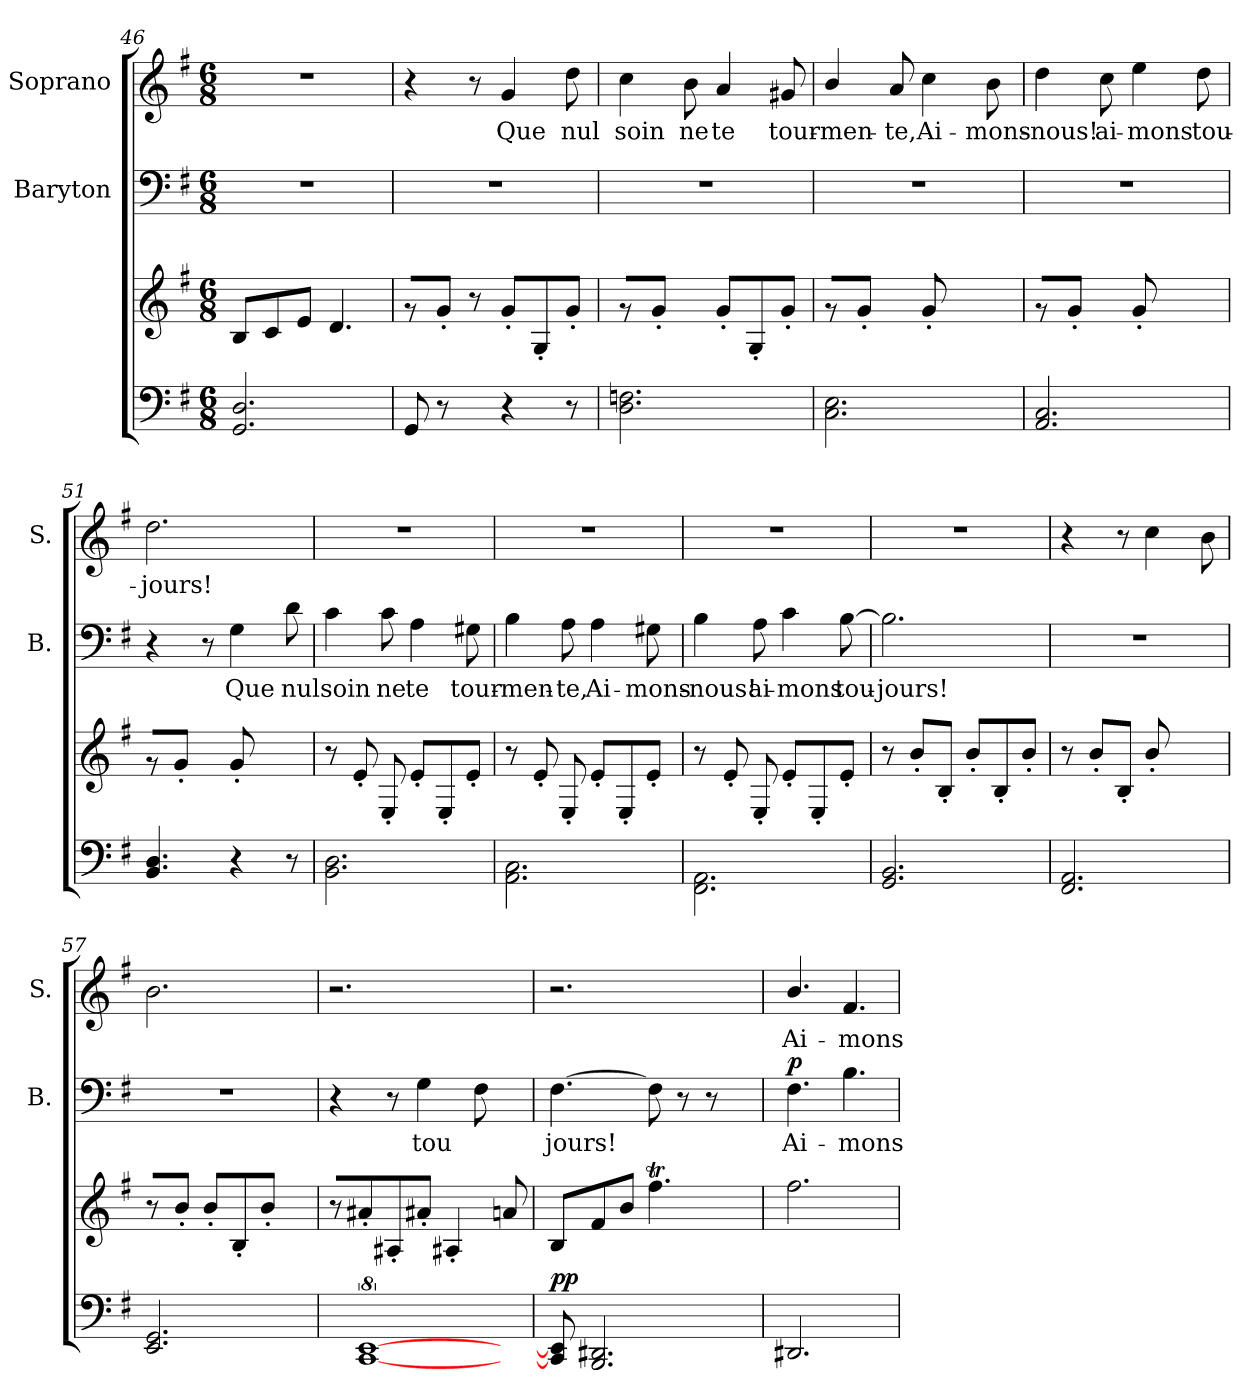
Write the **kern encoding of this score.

**kern	**kern	**dynam	**kern	**text	**dynam	**kern	**text
*part3	*part3	*part3	*part2	*part2	*part2	*part1	*part1
*staff4	*staff3	*staff3/4	*staff2	*staff2	*staff2	*staff1	*staff1
*	*	*	*I"Baryton	*	*	*I"Soprano	*
*	*	*	*I'B.	*	*	*I'S.	*
*clefF4	*clefG2	*	*clefF4	*	*	*clefG2	*
*k[f#]	*k[f#]	*	*k[f#]	*	*	*k[f#]	*
*M6/8	*M6/8	*	*M6/8	*	*	*M6/8	*
=46	=46	=46	=46	=46	=46	=46	=46
2.Di/ 2.GGi/	8Bj/L	.	2.r	.	.	2.r	.
.	8cj/	.	.	.	.	.	.
.	8ej/J	.	.	.	.	.	.
.	4.dj/	.	.	.	.	.	.
=47	=47	=47	=47	=47	=47	=47	=47
8GGi/	8r	.	2.r	.	.	4r	.
8r	8g'<j/J	.	.	.	.	.	.
8ryy	8r	.	.	.	.	8r	.
4r	8g'<j/L	.	.	.	.	4gj/	Que
.	8G'<j/	.	.	.	.	.	.
8r	8g'<j/J	.	.	.	.	8ddj\	nul
!!LO:PB:g=z
=48	=48	=48	=48	=48	=48	=48	=48
2.Di\ 2.Fni\	8r	.	2.r	.	.	4ccj\	soin
.	8g'<j/J	.	.	.	.	.	.
.	8ryy	.	.	.	.	8bj\	ne
.	8g'<'<j/L	.	.	.	.	4aj/	te
.	8G'<j/	.	.	.	.	.	.
.	8g'<j/J	.	.	.	.	8g#Xj/	tour-
=49	=49	=49	=49	=49	=49	=49	=49
2.Ei\ 2.Ci\	8r	.	2.r	.	.	4bj/	men-
.	8g'<j/J	.	.	.	.	.	.
.	8ryy	.	.	.	.	8aj/	te,
.	8g'<j/	.	.	.	.	4ccj\	Ai-
.	4ryy	.	.	.	.	.	.
.	.	.	.	.	.	8bj\	mons-
=50	=50	=50	=50	=50	=50	=50	=50
2.Ci/ 2.AAi/	8r	.	2.r	.	.	4ddj\	nous!
.	8g'<j/J	.	.	.	.	.	.
.	8ryy	.	.	.	.	8ccj\	ai-
.	8g'<'<j/	.	.	.	.	4eej\	mons
.	4ryy	.	.	.	.	.	.
.	.	.	.	.	.	8ddj\	tou-
=51	=51	=51	=51	=51	=51	=51	=51
4.BBi/ 4.Di/	8r	.	4r	.	.	2.ddj\	jours!
.	8g'<j/J	.	.	.	.	.	.
.	8ryy	.	8r	.	.	.	.
4r	8g'<j/	.	4Gj\	Que	.	.	.
.	4ryy	.	.	.	.	.	.
8r	.	.	8dj\	nul	.	.	.
=52	=52	=52	=52	=52	=52	=52	=52
2.Di\ 2.BBi\	8r	.	4cj\	soin	.	2.r	.
.	8e'<j/	.	.	.	.	.	.
.	8E'<j/	.	8cj\	ne	.	.	.
.	8e'<j/L	.	4Aj\	te	.	.	.
.	8E'<j/	.	.	.	.	.	.
.	8e'<j/J	.	8G#Xj\	tour-	.	.	.
!!LO:LB:g=z
=53	=53	=53	=53	=53	=53	=53	=53
2.AAi\ 2.Ci\	8r	.	4Bj\	men-	.	2.r	.
.	8e'<j/	.	.	.	.	.	.
.	8E'<j/	.	8Aj\	te,	.	.	.
.	8e'<j/L	.	4Aj\	Ai-	.	.	.
.	8E'<j/	.	.	.	.	.	.
.	8e'<j/J	.	8G#Xj\	mons-	.	.	.
=54	=54	=54	=54	=54	=54	=54	=54
2.AAi\ 2.FF#i\	8r	.	4Bj\	nous!	.	2.r	.
.	8e'<j/	.	.	.	.	.	.
.	8E'<j/	.	8Aj\	ai-	.	.	.
.	8e'<j/L	.	4cj\	mons	.	.	.
.	8E'<j/	.	.	.	.	.	.
.	8e'<j/J	.	[8Bj\	tou-	.	.	.
=55	=55	=55	=55	=55	=55	=55	=55
2.GGi/ 2.BBi/	8r	.	2.Bj\]	jours!	.	2.r	.
.	8b'<j/L	.	.	.	.	.	.
.	8B'<j/J	.	.	.	.	.	.
.	8b'<j/L	.	.	.	.	.	.
.	8B'<j/	.	.	.	.	.	.
.	8b'<j/J	.	.	.	.	.	.
=56	=56	=56	=56	=56	=56	=56	=56
2.FF#i/ 2.AAi/	8r	.	2.r	.	.	4r	.
.	8b'<j/L	.	.	.	.	.	.
.	8B'<j/J	.	.	.	.	8r	.
.	8b'<j/	.	.	.	.	4ccj\	.
.	4ryy	.	.	.	.	.	.
.	.	.	.	.	.	8bj\	.
=57	=57	=57	=57	=57	=57	=57	=57
2.EEi/ 2.GGi/	8r	.	2.r	.	.	2.bj\	.
.	8b'<j/J	.	.	.	.	.	.
.	8b'<j/L	.	.	.	.	.	.
.	8B'<j/	.	.	.	.	.	.
.	8b'<j/J	.	.	.	.	.	.
.	8ryy	.	.	.	.	.	.
!!LO:LB:g=z
=58	=58	=58	=58	=58	=58	=58	=58
8ryy	8r	.	4r	.	.	2.r	.
[8%5CCi/ [8%5EEi/	8a#X'<j/L	.	.	.	.	.	.
.	8A#X'<j/J	.	8r	.	.	.	.
.	8a#X'<j/J	.	4Gj\	tou	.	.	.
.	4A#X'<j/	.	.	.	.	.	.
.	.	.	8F#j\	.	.	.	.
8ryy	8aZ/	.	8ryy	.	.	8ryy	.
=59	=59	=59	=59	=59	=59	=59	=59
!	!	!LO:DY:a=2	!	!	!	!	!
8CCi]/ 8EEi]/	8Bj/L	pp	[4.F#j\	jours!	.	2.r	.
2.BBBi/ 2.DD#Xi/	8f#j/	.	.	.	.	.	.
.	8bj/J	.	.	.	.	.	.
.	4.ff#tj\	.	8F#j\]	.	.	.	.
.	.	.	8r	.	.	.	.
.	.	.	8r	.	.	.	.
.	8ryy	.	8ryy	.	.	8ryy	.
=60	=60	=60	=60	=60	=60	=60	=60
!	!	!	!	!	!LO:DY:a	!	!
2.DD#Xi/	2.ff#j\	.	4.F#j\	Ai-	p	4.bj/	Ai-
.	.	.	4.Bj\	mons-	.	4.f#j/	mons-
=	=	=	=	=	=	=	=
*-	*-	*-	*-	*-	*-	*-	*-
